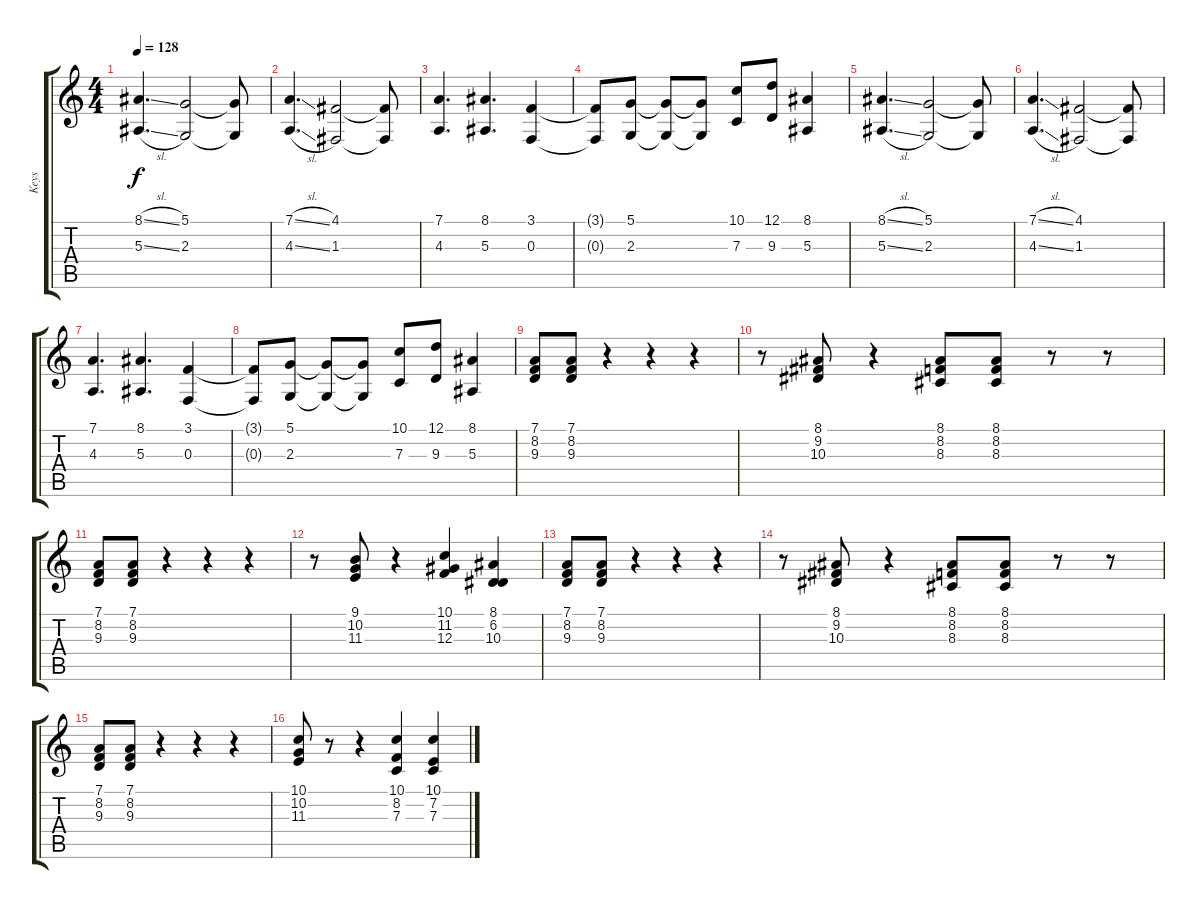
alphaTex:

\track ("Keys" "Keys") {instrument stringensemble1}
\staff {score tabs}
\tuning (D4 A3 F3 C3 G2 D2) {hide}
\ts (4 4)
\tempo 128
\clef g2
\ks c
(8.1{sl} 5.3{sl}).4{d dy f} (5.1 2.3).2 (5.1{t} 2.3{t}).8 |
(7.1{sl} 4.3{sl}).4{d} (4.1 1.3).2 (4.1{t} 1.3{t}).8 |
(7.1 4.3).4{d} (8.1 5.3).4{d} (3.1 0.3).4 |
(3.1{t} 0.3{t}).8 (5.1 2.3).8 (5.1{t} 2.3{t}).8 (5.1{t} 2.3{t}).8 (10.1 7.3).8 (12.1 9.3).8 (8.1 5.3).4 |
(8.1{sl} 5.3{sl}).4{d} (5.1 2.3).2 (5.1{t} 2.3{t}).8 |
(7.1{sl} 4.3{sl}).4{d} (4.1 1.3).2 (4.1{t} 1.3{t}).8 |
(7.1 4.3).4{d} (8.1 5.3).4{d} (3.1 0.3).4 |
(3.1{t} 0.3{t}).8 (5.1 2.3).8 (5.1{t} 2.3{t}).8 (5.1{t} 2.3{t}).8 (10.1 7.3).8 (12.1 9.3).8 (8.1 5.3).4 |
(7.1 8.2 9.3).8 (7.1 8.2 9.3).8 r.4 r.4 r.4 |
r.8 (8.1 9.2 10.3).8 r.4 (8.1 8.2 8.3).8 (8.1 8.2 8.3).8 r.8 r.8 |
(7.1 8.2 9.3).8 (7.1 8.2 9.3).8 r.4 r.4 r.4 |
r.8 (9.1 10.2 11.3).8 r.4 (10.1 11.2 12.3).4 (8.1 6.2 10.3).4 |
(7.1 8.2 9.3).8 (7.1 8.2 9.3).8 r.4 r.4 r.4 |
r.8 (8.1 9.2 10.3).8 r.4 (8.1 8.2 8.3).8 (8.1 8.2 8.3).8 r.8 r.8 |
(7.1 8.2 9.3).8 (7.1 8.2 9.3).8 r.4 r.4 r.4 |
(10.1 10.2 11.3).8 r.8 r.4 (10.1 8.2 7.3).4 (10.1 7.2 7.3).4
